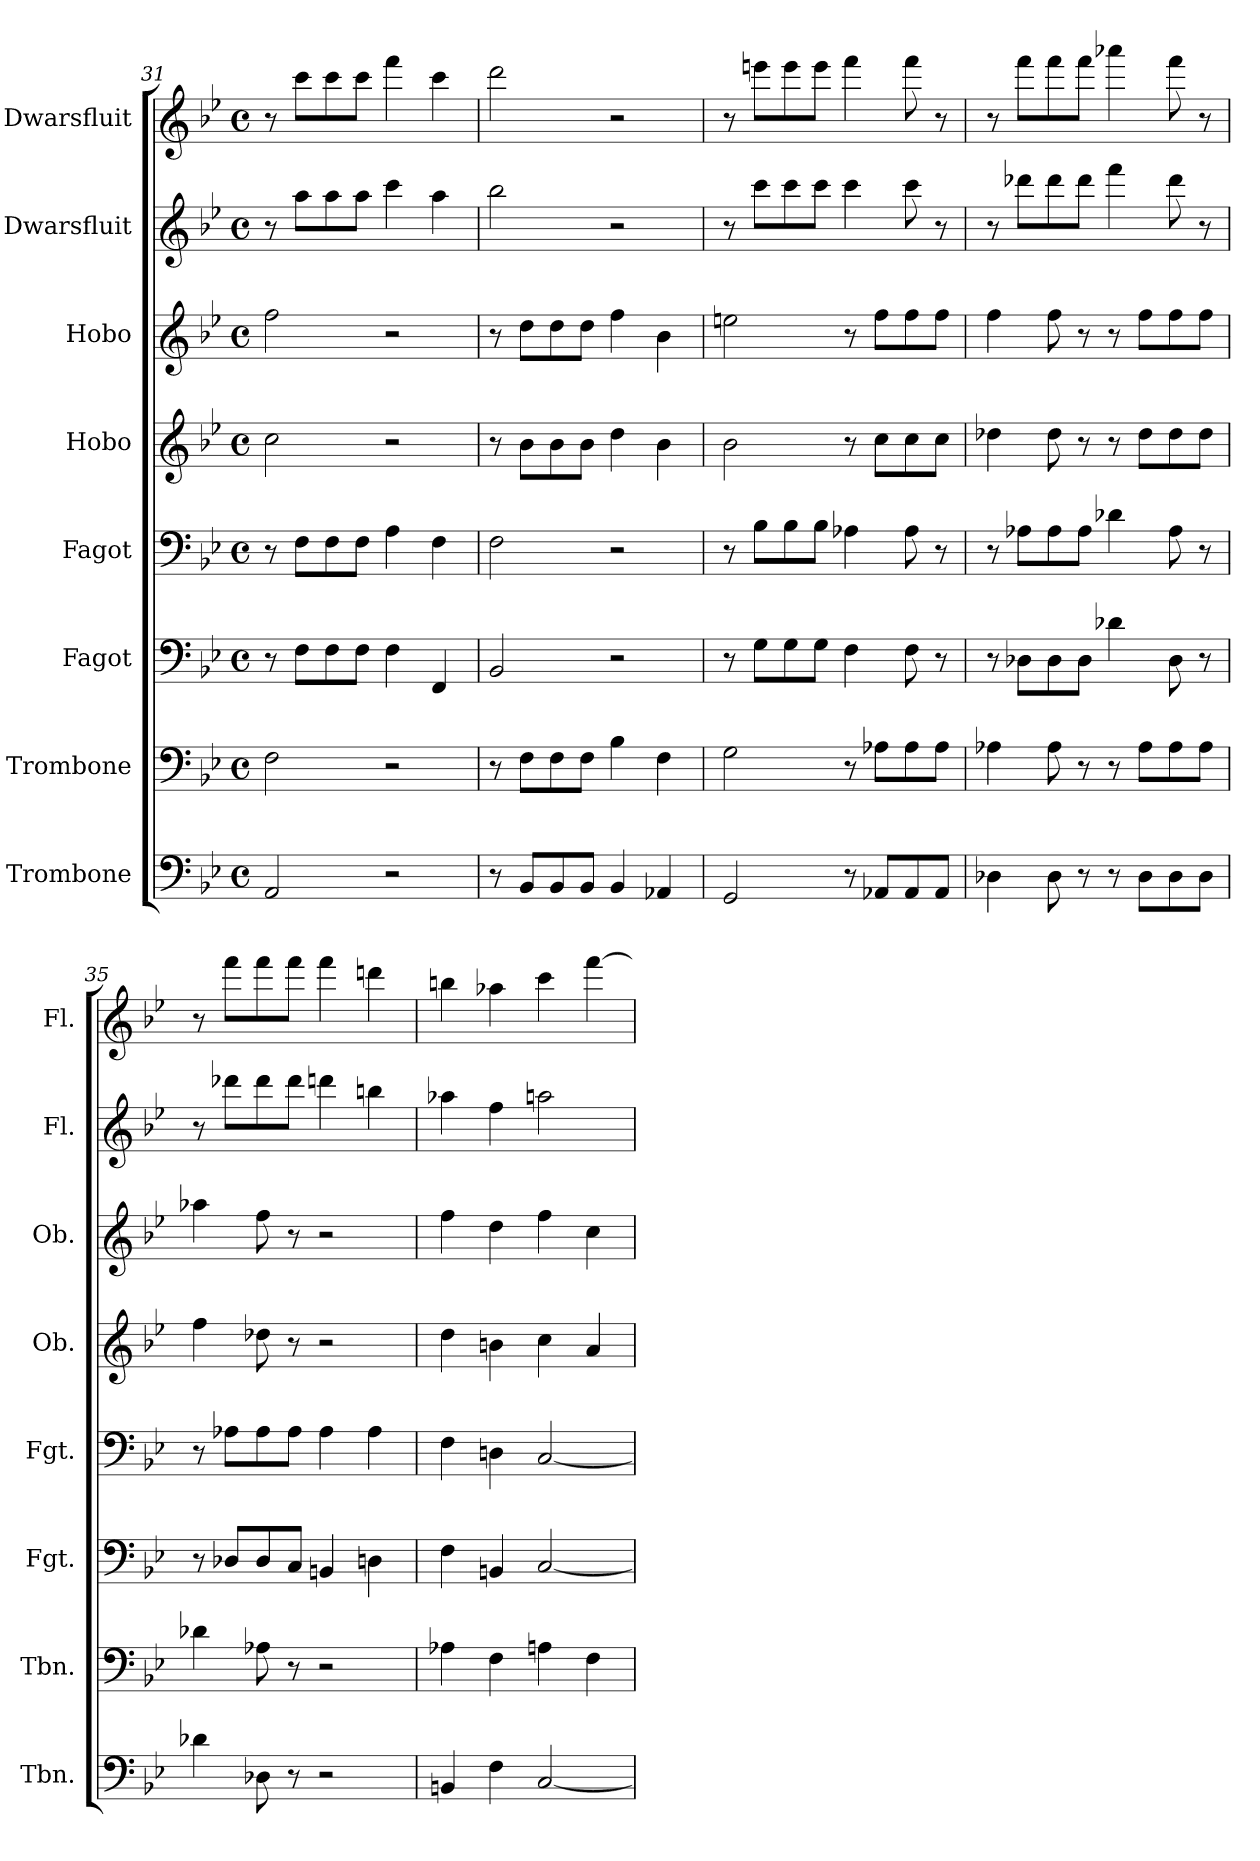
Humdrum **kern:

**kern	**kern	**kern	**kern	**kern	**kern	**kern	**kern
*part8	*part7	*part6	*part5	*part4	*part3	*part2	*part1
*staff8	*staff7	*staff6	*staff5	*staff4	*staff3	*staff2	*staff1
*I"Trombone	*I"Trombone	*I"Fagot	*I"Fagot	*I"Hobo	*I"Hobo	*I"Dwarsfluit	*I"Dwarsfluit
*I'Tbn.	*I'Tbn.	*I'Fgt.	*I'Fgt.	*I'Ob.	*I'Ob.	*I'Fl.	*I'Fl.
*clefF4	*clefF4	*clefF4	*clefF4	*clefG2	*clefG2	*clefG2	*clefG2
*k[b-e-]	*k[b-e-]	*k[b-e-]	*k[b-e-]	*k[b-e-]	*k[b-e-]	*k[b-e-]	*k[b-e-]
*M4/4	*M4/4	*M4/4	*M4/4	*M4/4	*M4/4	*M4/4	*M4/4
*met(c)	*met(c)	*met(c)	*met(c)	*met(c)	*met(c)	*met(c)	*met(c)
=31	=31	=31	=31	=31	=31	=31	=31
2AA/	2F\	8r	8r	2cc\	2ff\	8r	8r
.	.	8F\L	8F\L	.	.	8aa\L	8ccc\L
.	.	8F\	8F\	.	.	8aa\	8ccc\
.	.	8F\J	8F\J	.	.	8aa\J	8ccc\J
2r	2r	4F\	4A\	2r	2r	4ccc\	4fff\
.	.	4FF/	4F\	.	.	4aa\	4ccc\
=32	=32	=32	=32	=32	=32	=32	=32
8r	8r	2BB-/	2F\	8r	8r	2bb-\	2ddd\
8BB-/L	8F\L	.	.	8b-\L	8dd\L	.	.
8BB-/	8F\	.	.	8b-\	8dd\	.	.
8BB-/J	8F\J	.	.	8b-\J	8dd\J	.	.
4BB-/	4B-\	2r	2r	4dd\	4ff\	2r	2r
4AA-X/	4F\	.	.	4b-\	4b-\	.	.
!!LO:PB:g=z
=33	=33	=33	=33	=33	=33	=33	=33
2GG/	2G\	8r	8r	2b-\	2een\	8r	8r
.	.	8G\L	8B-\L	.	.	8ccc\L	8eeen\L
.	.	8G\	8B-\	.	.	8ccc\	8eee\
.	.	8G\J	8B-\J	.	.	8ccc\J	8eee\J
8r	8r	4F\	4A-X\	8r	8r	4ccc\	4fff\
8AA-X/L	8A-X\L	.	.	8cc\L	8ff\L	.	.
8AA-/	8A-\	8F\	8A-\	8cc\	8ff\	8ccc\	8fff\
8AA-/J	8A-\J	8r	8r	8cc\J	8ff\J	8r	8r
=34	=34	=34	=34	=34	=34	=34	=34
4D-X\	4A-X\	8r	8r	4dd-X\	4ff\	8r	8r
.	.	8D-X\L	8A-X\L	.	.	8ddd-X\L	8fff\L
8D-\	8A-\	8D-\	8A-\	8dd-\	8ff\	8ddd-\	8fff\
8r	8r	8D-\J	8A-\J	8r	8r	8ddd-\J	8fff\J
8r	8r	4d-X\	4d-X\	8r	8r	4fff\	4aaa-X\
8D-\L	8A-\L	.	.	8dd-\L	8ff\L	.	.
8D-\	8A-\	8D-\	8A-\	8dd-\	8ff\	8ddd-\	8fff\
8D-\J	8A-\J	8r	8r	8dd-\J	8ff\J	8r	8r
=35	=35	=35	=35	=35	=35	=35	=35
4d-X\	4d-X\	8r	8r	4ff\	4aa-X\	8r	8r
.	.	8D-X/L	8A-X\L	.	.	8ddd-X\L	8fff\L
8D-X\	8A-X\	8D-/	8A-\	8dd-X\	8ff\	8ddd-\	8fff\
8r	8r	8C/J	8A-\J	8r	8r	8ddd-\J	8fff\J
2r	2r	4BBn/	4A-\	2r	2r	4dddn\	4fff\
.	.	4Dn\	4A-\	.	.	4bbn\	4dddn\
=36	=36	=36	=36	=36	=36	=36	=36
4BBn/	4A-X\	4F\	4F\	4dd\	4ff\	4aa-X\	4bbn\
4F\	4F\	4BBn/	4Dn\	4bn\	4dd\	4ff\	4aa-X\
[2C/	4An\	[2C/	[2C/	4cc\	4ff\	2aan\	4ccc\
.	4F\	.	.	4a/	4cc\	.	[4fff\
=	=	=	=	=	=	=	=
*-	*-	*-	*-	*-	*-	*-	*-
